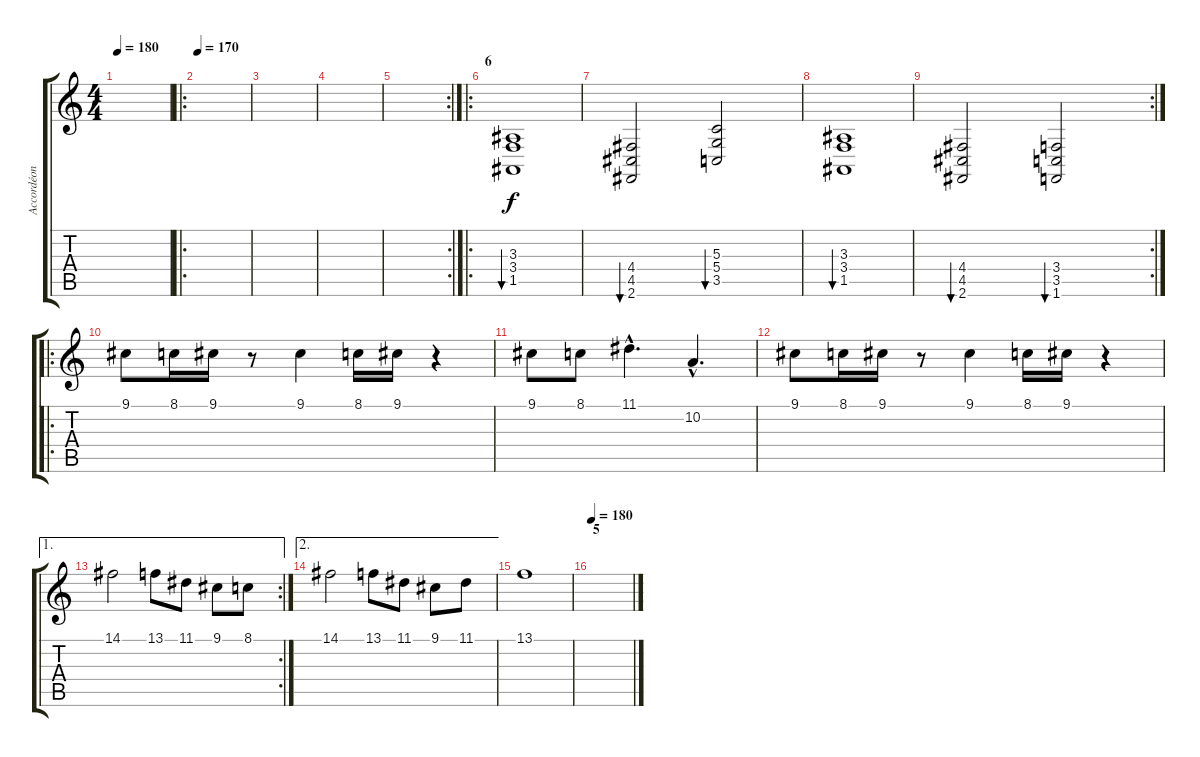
\track ("Accordéon" "Accordéon") {instrument accordion}
\staff {score tabs}
\tuning (E4 B3 G3 D3 A2 E2) {hide}
\ts (4 4)
\tempo 180
\clef g2
\ks c
|
\ro
\tempo 170
|
|
|
\rc 2
|
\ro
\section ("" "6")
(3.3 3.4 1.5).1{bu 60 volume 10} |
(4.4 4.5 2.6).2{bu 60} (5.3 5.4 3.5).2{bu 60} |
(3.3 3.4 1.5).1{bu 60} |
\rc 2
(4.4 4.5 2.6).2{bu 60} (3.4 3.5 1.6).2{bu 60} |
\ro
9.1.8{volume 16} 8.1.16 9.1.16 r.8 9.1.4 8.1.16 9.1.16 r.4 |
9.1.8 8.1.8 11.1{hac}.4{d} 10.2{hac}.4{d} |
9.1.8 8.1.16 9.1.16 r.8 9.1.4 8.1.16 9.1.16 r.4 |
\ae 1
\rc 2
14.1.2 13.1.8 11.1.8 9.1.8 8.1.8 |
\ae 2
14.1.2 13.1.8 11.1.8 9.1.8 11.1.8 |
13.1.1 |
\section ("" "5")
\tempo 180
